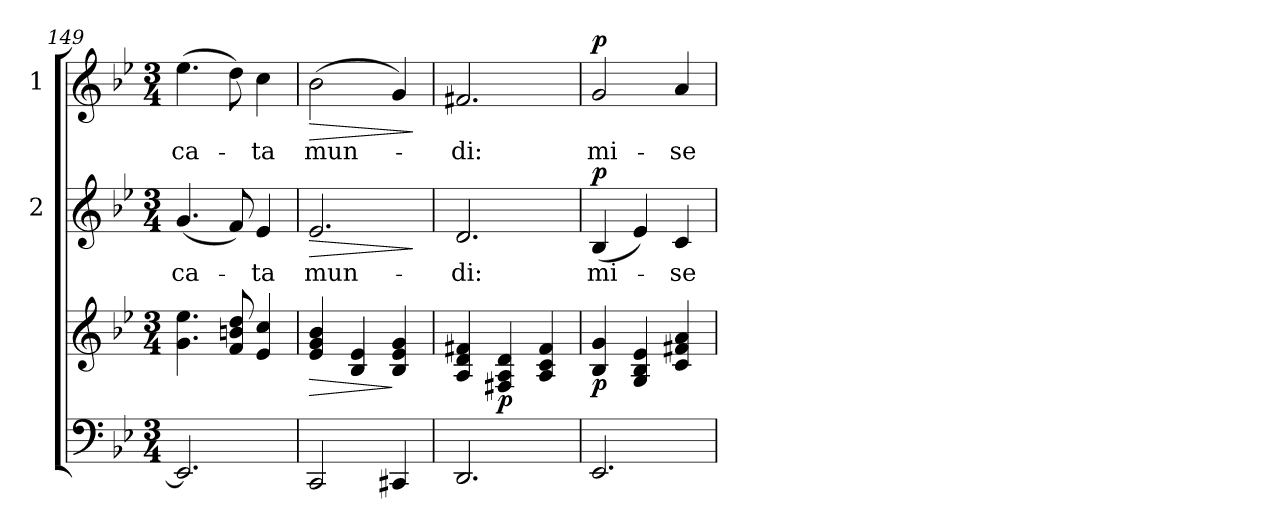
**kern	**kern	**dynam	**kern	**text	**dynam	**kern	**text	**dynam
*part3	*part3	*part3	*part2	*part2	*part2	*part1	*part1	*part1
*staff4	*staff3	*staff3/4	*staff2	*staff2	*staff2	*staff1	*staff1	*staff1
*	*	*	*I"2	*	*	*I"1	*	*
*clefF4	*clefG2	*	*clefG2	*	*	*clefG2	*	*
*	*	*	*ITrd7c12	*	*	*ITrd7c12	*	*
*k[b-e-]	*k[b-e-]	*	*k[b-e-]	*	*	*k[b-e-]	*	*
*B-:	*B-:	*	*B-:	*	*	*B-:	*	*
*M3/4	*M3/4	*	*M3/4	*	*	*M3/4	*	*
=149	=149	=149	=149	=149	=149	=149	=149	=149
!	!	!	!	!LO:LY:b	!	!	!LO:LY:b	!
2.EE-/]	4.g\ 4.ee-\	.	(<4.G/	-ca-	.	(>4.e-\	-ca-	.
.	8f/ 8bn/ 8dd/	.	8F/)	.	.	8d\)	.	.
!	!	!	!	!LO:LY:b	!	!	!LO:LY:b	!
.	4e-/ 4cc/	.	4E-/	-ta	.	4c\	-ta	.
=150	=150	=150	=150	=150	=150	=150	=150	=150
!	!	!LO:HP:b	!	!LO:LY:b	!LO:HP:b	!	!LO:LY:b	!LO:HP:b
2CC/	4e-/ 4g/ 4b-/	>	2.E-/	mun-	>	(>2B-\	mun-	>
.	4B-/ 4e-/	.	.	.	.	.	.	.
4CC#X/	4B-/ 4e-/ 4g/	]	.	.	.	4G/)	.	.
.	.	.	.	.	]	.	.	]
=151	=151	=151	=151	=151	=151	=151	=151	=151
!	!	!	!	!LO:LY:b	!	!	!LO:LY:b	!
2.DD/	4A/ 4d/ 4f#X/	.	2.D/	-di:	.	2.F#X/	-di:	.
!	!	!LO:DY:b	!	!	!	!	!	!
.	4F#X/ 4A/ 4d/	p	.	.	.	.	.	.
.	4A/ 4c/ 4f#/	.	.	.	.	.	.	.
=152	=152	=152	=152	=152	=152	=152	=152	=152
!	!	!LO:DY:b	!	!LO:LY:b	!LO:DY:a	!	!LO:LY:b	!LO:DY:a
2.EE-/	4B-/ 4g/	p	(<4BB-/	mi-	p	2G/	mi-	p
.	4G/ 4B-/ 4e-/	.	4E-/)	.	.	.	.	.
!	!	!	!	!LO:LY:b	!	!	!LO:LY:b	!
.	4c/ 4f#X/ 4a/	.	4C/	-se-	.	4A/	-se-	.
=	=	=	=	=	=	=	=	=
*-	*-	*-	*-	*-	*-	*-	*-	*-
